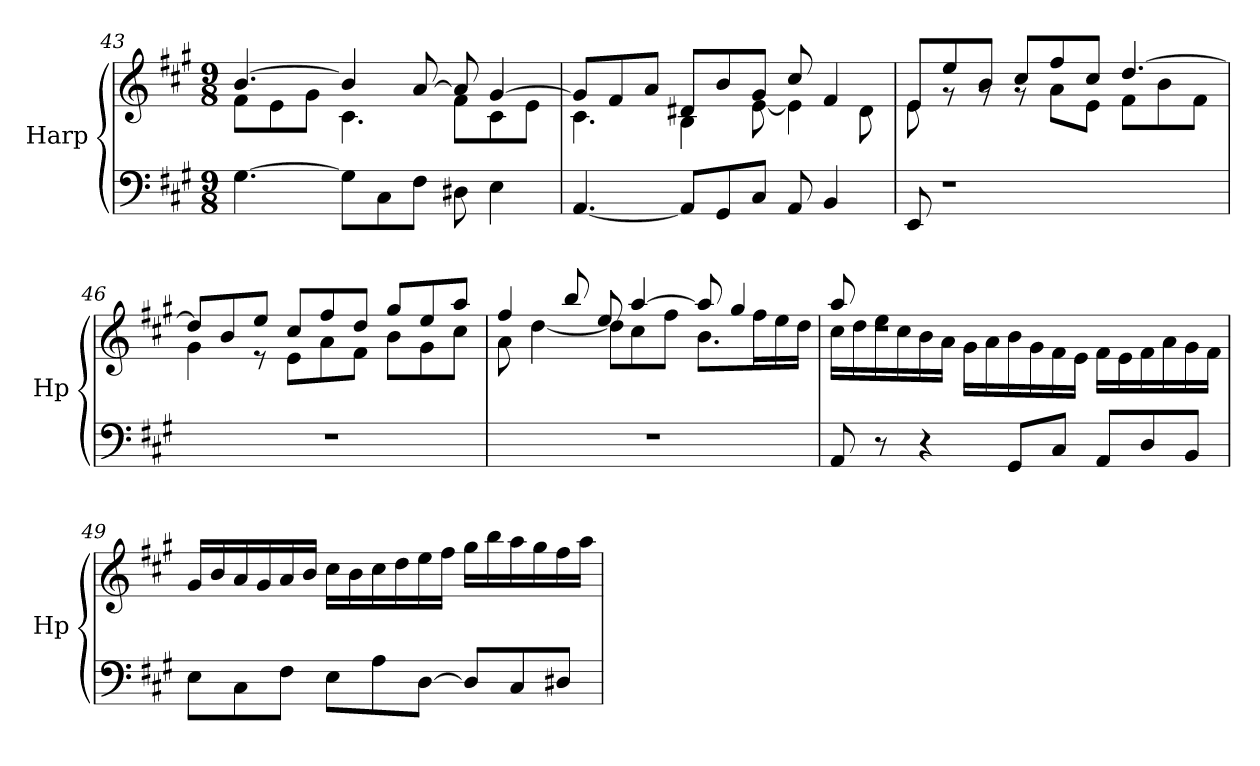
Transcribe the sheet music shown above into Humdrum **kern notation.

**kern	**kern
*part1	*part1
*staff2	*staff1
*I"Harp	*
*I'Hp	*
*clefF4	*clefG2
*k[f#c#g#]	*k[f#c#g#]
*M9/8	*M9/8
=43	=43
*	*^
[4.G#\	[4.b/	8f#\L
.	.	8e\
.	.	8g#\J
8G#\L]	4b/]	4.c#\
8C#\	.	.
8F#\J	[8a/	.
8D#X\	8a/]	8f#\L
4E\	[4g#/	8c#\
.	.	8e\J
!!LO:PB:g=z	!!
=44	=44	=44
[4.AA/	8g#/L]	4.c#\
.	8f#/	.
.	8a/J	.
8AA/L]	8d#X/L	4B\
8GG#/	8b/	.
8C#/J	8g#/J	[8e\
8AA/	8cc#/	4e\]
4BB/	4f#/	.
.	.	8d#\
=45	=45	=45
8EE/	8e/L	8e\
1r	8ee/	8rg
.	8b/J	8rg
.	8cc#/L	8rg
.	8ff#/	8a\L
.	8cc#/J	8e\J
.	[4.dd/	8f#\L
.	.	8b\
.	.	8f#\J
=46	=46	=46
8%9r	8dd/L]	4g#\
.	8b/	.
.	8ee/J	8r
.	8cc#/L	8e\L
.	8ff#/	8a\
.	8dd/J	8f#\J
.	8gg#/L	8b\L
.	8ee/	8g#\
.	8aa/J	8cc#\J
!!LO:LB:g=z	!!
=47	=47	=47
8%9r	4ff#/	8a\
.	.	[4dd\
.	8bb/	.
.	8ee/	8dd\L]
.	[4aa/	8cc#\
.	.	8ff#\J
.	8aa/]	8.b\L
.	4gg#/	.
.	.	16ff#\L
.	.	16ee\
.	.	16dd\JJ
=48	=48	=48
8AA/	8aa/	16cc#\LL
.	.	16dd\
8r	1rdd	16ee\
.	.	16cc#\
4r	.	16b\
.	.	16a\JJ
.	.	16g#\LL
.	.	16a\
8GG#/L	.	16b\
.	.	16g#\
8C#/J	.	16f#\
.	.	16e\JJ
8AA/L	.	16f#\LL
.	.	16e\
8D/	.	16f#\
.	.	16a\
8BB/J	.	16g#\
.	.	16f#\JJ
*	*v	*v
!!LO:LB:g=z
=49	=49
8E\L	16g#/LL
.	16b/
8C#\	16a/
.	16g#/
8F#\J	16a/
.	16b/JJ
8E\L	16cc#\LL
.	16b\
8A\	16cc#\
.	16dd\
[8D\J	16ee\
.	16ff#\JJ
8D/L]	16gg#\LL
.	16bb\
8C#/	16aa\
.	16gg#\
8D#X/J	16ff#\
.	16aa\JJ
=	=
*-	*-
